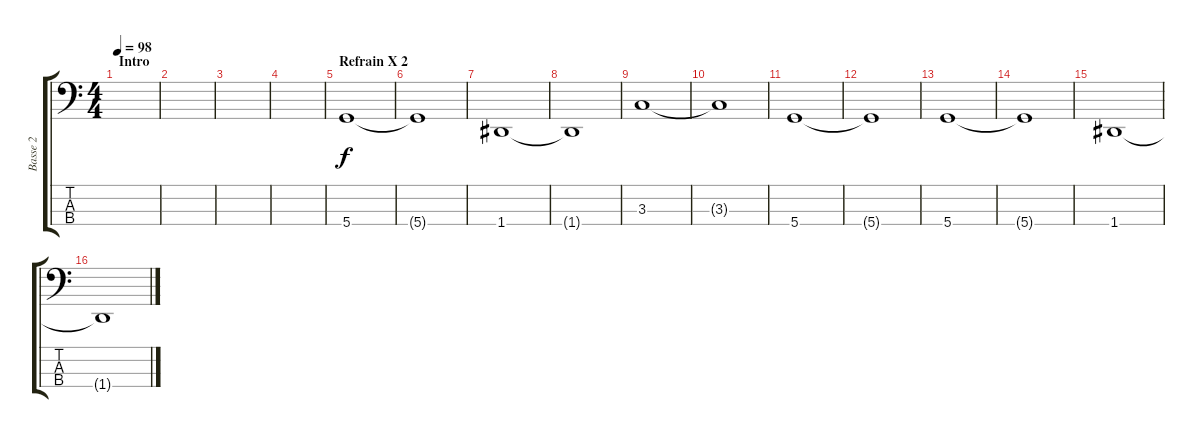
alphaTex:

\track ("Basse 2" "Basse 2") {instrument fretlessbass}
\staff {score tabs}
\tuning (G2 D2 A1 D1) {hide}
\ts (4 4)
\section ("" "Intro")
\tempo 98
\clef f4
\ks c
|
|
|
|
\section ("" "Refrain X 2")
5.4.1 |
5.4{t}.1 |
1.4.1 |
1.4{t}.1 |
3.3.1 |
3.3{t}.1 |
5.4.1 |
5.4{t}.1 |
5.4.1 |
5.4{t}.1 |
1.4.1 |
1.4{t}.1
